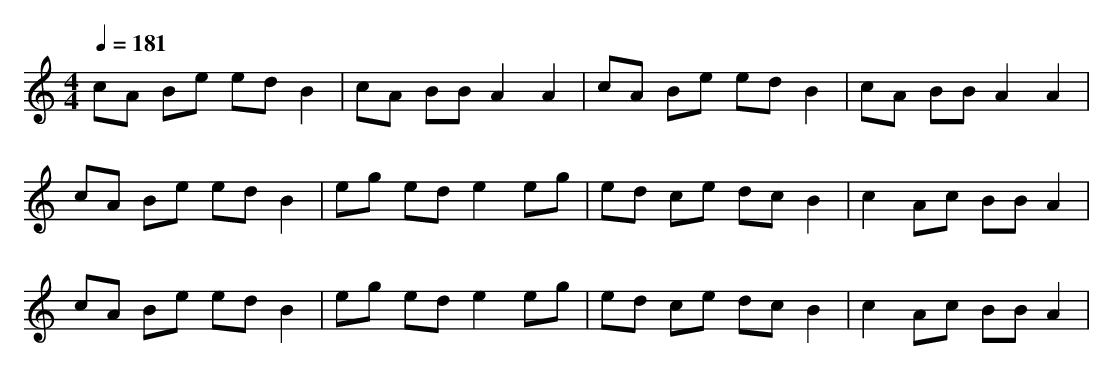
X:1
T:
M: 4/4
L: 1/8
Q:1/4=181
K:C % 0 sharps
cA Be ed B2|cA BB A2 A2|cA Be ed B2|cA BB A2 A2|
cA Be ed B2|eg ed e2 eg|ed ce dc B2|c2 Ac BB A2|
cA Be ed B2|eg ed e2 eg|ed ce dc B2|c2 Ac BB A2|
